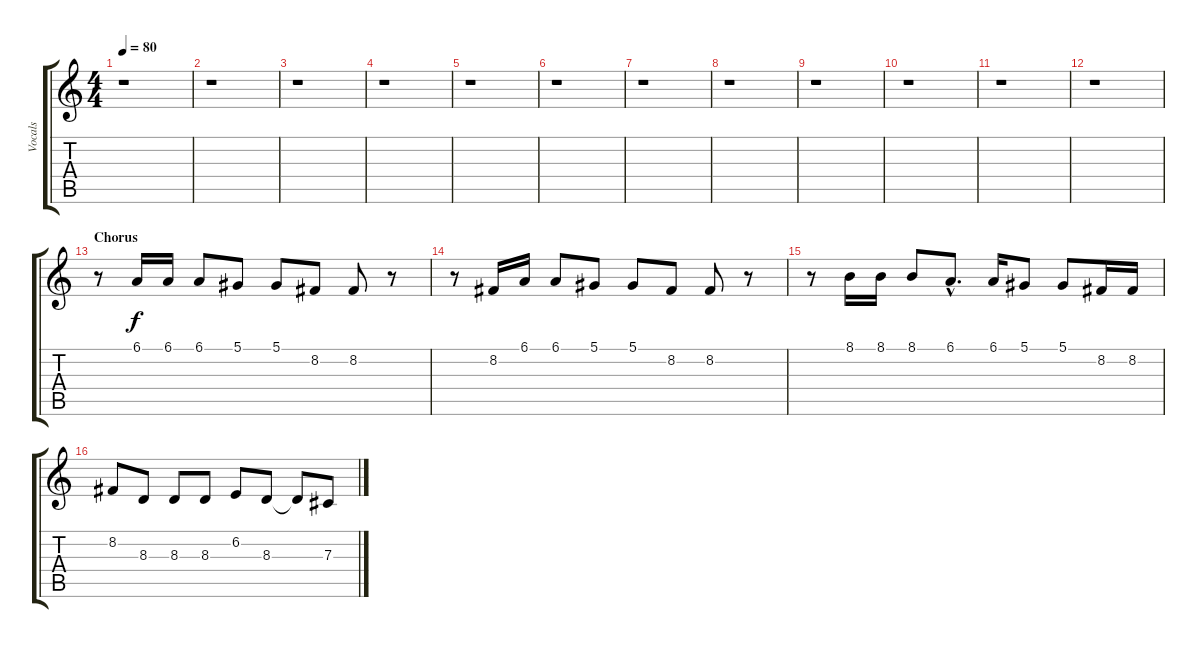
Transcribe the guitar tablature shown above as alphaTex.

\track ("Vocals" "Vocals") {instrument viola}
\staff {score tabs}
\tuning (Eb4 Bb3 Gb3 Db3 Ab2 Eb2) {hide}
\ts (4 4)
\tempo 80
\clef g2
\ks c
r.1{dy f} |
r.1 |
r.1 |
r.1 |
r.1 |
r.1 |
r.1 |
r.1 |
r.1 |
r.1 |
r.1 |
r.1 |
\section ("" "Chorus")
r.8 6.1.16 6.1.16 6.1.8 5.1.8 5.1.8 8.2.8 8.2.8 r.8 |
r.8 8.2.16 6.1.16 6.1.8 5.1.8 5.1.8 8.2.8 8.2.8 r.8 |
r.8 8.1.16 8.1.16 8.1.8 6.1{hac}.8{d} 6.1.16 5.1.8 5.1.8 8.2.16 8.2.16 |
8.2.8 8.3.8 8.3.8 8.3.8 6.2.8 8.3.8 8.3{t}.8 7.3.8
